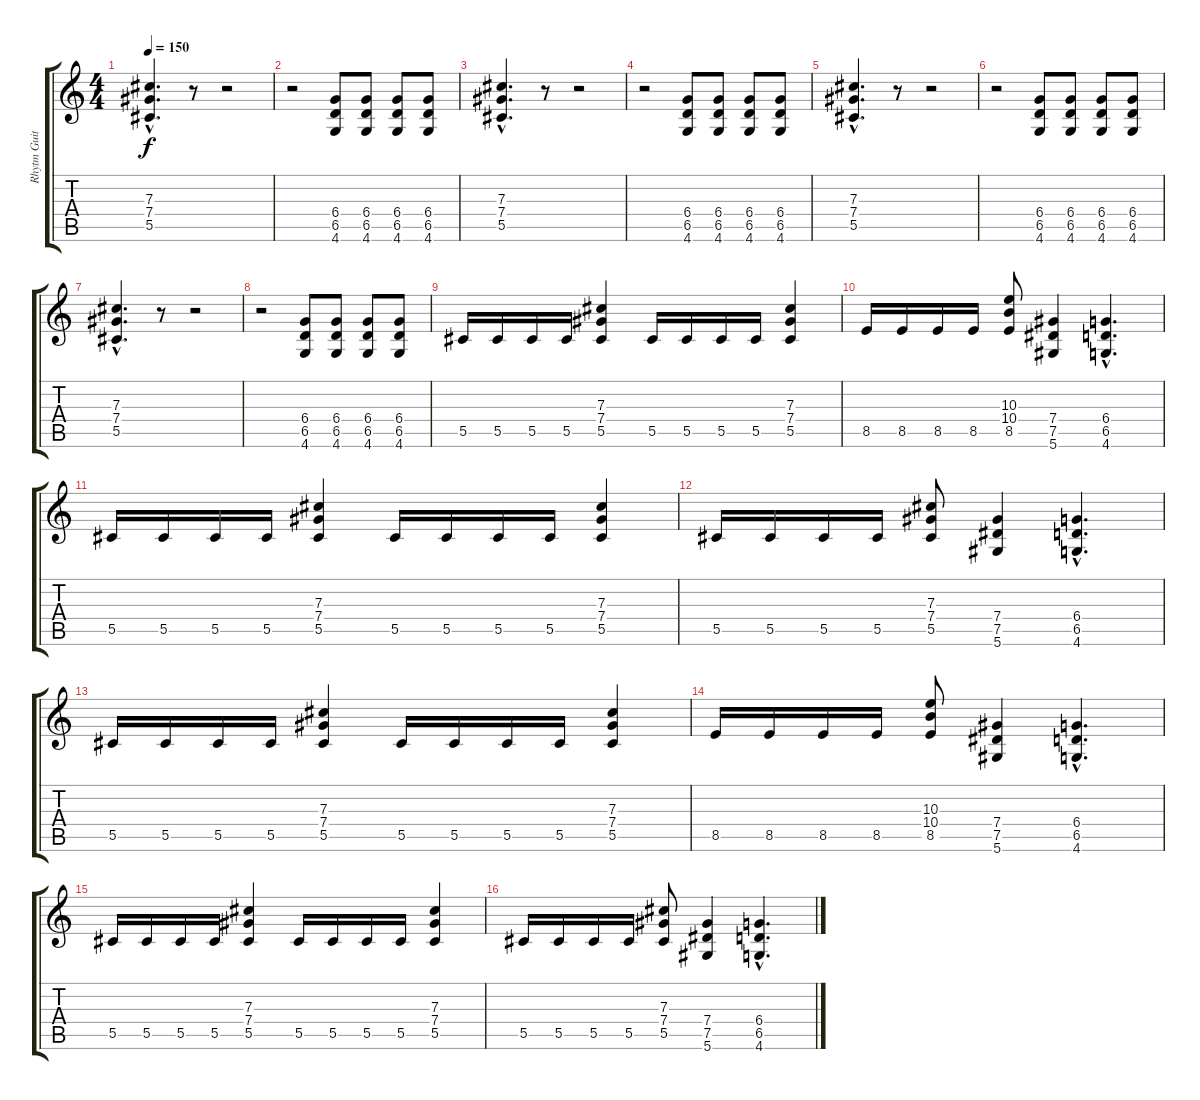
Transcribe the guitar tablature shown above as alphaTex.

\track ("Rhytm Guitar" "Rhytm Guit") {instrument distortionguitar}
\staff {score tabs}
\tuning (Eb4 Bb3 Gb3 Db3 Ab2 Eb2) {hide}
\ts (4 4)
\tempo 150
\clef g2
\ks c
(7.3{hac} 7.4{hac} 5.5{hac}).4{d dy f} r.8 r.2 |
r.2 (6.4 6.5 4.6).8 (6.4 6.5 4.6).8 (6.4 6.5 4.6).8 (6.4 6.5 4.6).8 |
(7.3{hac} 7.4{hac} 5.5{hac}).4{d} r.8 r.2 |
r.2 (6.4 6.5 4.6).8 (6.4 6.5 4.6).8 (6.4 6.5 4.6).8 (6.4 6.5 4.6).8 |
(7.3{hac} 7.4{hac} 5.5{hac}).4{d} r.8 r.2 |
r.2 (6.4 6.5 4.6).8 (6.4 6.5 4.6).8 (6.4 6.5 4.6).8 (6.4 6.5 4.6).8 |
(7.3{hac} 7.4{hac} 5.5{hac}).4{d} r.8 r.2 |
r.2 (6.4 6.5 4.6).8 (6.4 6.5 4.6).8 (6.4 6.5 4.6).8 (6.4 6.5 4.6).8 |
5.5.16 5.5.16 5.5.16 5.5.16 (7.3 7.4 5.5).4 5.5.16 5.5.16 5.5.16 5.5.16 (7.3 7.4 5.5).4 |
8.5.16 8.5.16 8.5.16 8.5.16 (10.3 10.4 8.5).8 (7.4 7.5 5.6).4 (6.4{hac} 6.5{hac} 4.6{hac}).4{d} |
5.5.16 5.5.16 5.5.16 5.5.16 (7.3 7.4 5.5).4 5.5.16 5.5.16 5.5.16 5.5.16 (7.3 7.4 5.5).4 |
5.5.16 5.5.16 5.5.16 5.5.16 (7.3 7.4 5.5).8 (7.4 7.5 5.6).4 (6.4{hac} 6.5{hac} 4.6{hac}).4{d} |
5.5.16 5.5.16 5.5.16 5.5.16 (7.3 7.4 5.5).4 5.5.16 5.5.16 5.5.16 5.5.16 (7.3 7.4 5.5).4 |
8.5.16 8.5.16 8.5.16 8.5.16 (10.3 10.4 8.5).8 (7.4 7.5 5.6).4 (6.4{hac} 6.5{hac} 4.6{hac}).4{d} |
5.5.16 5.5.16 5.5.16 5.5.16 (7.3 7.4 5.5).4 5.5.16 5.5.16 5.5.16 5.5.16 (7.3 7.4 5.5).4 |
5.5.16 5.5.16 5.5.16 5.5.16 (7.3 7.4 5.5).8 (7.4 7.5 5.6).4 (6.4{hac} 6.5{hac} 4.6{hac}).4{d}
